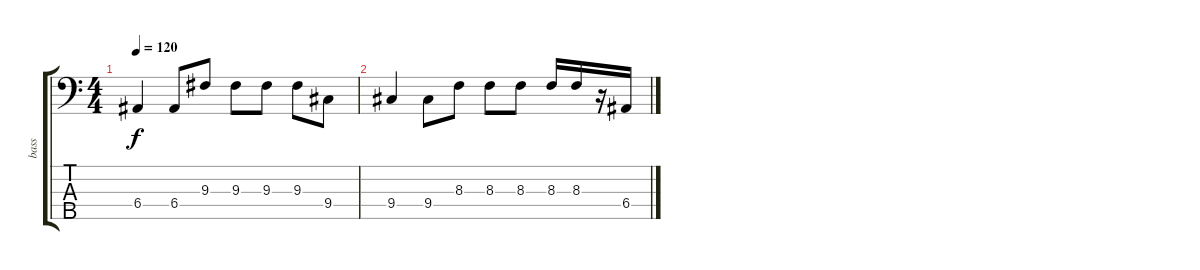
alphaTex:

\track ("bass" "bass") {instrument acousticbass}
\staff {score tabs}
\tuning (G2 D2 A1 E1 B0) {hide}
\ts (4 4)
\tempo 120
\clef f4
\ks c
6.4.4{dy f} 6.4.8 9.3.8 9.3.8 9.3.8 9.3.8 9.4.8 |
9.4.4 9.4.8 8.3.8 8.3.8 8.3.8 8.3.16 8.3.16 r.16 6.4.16
